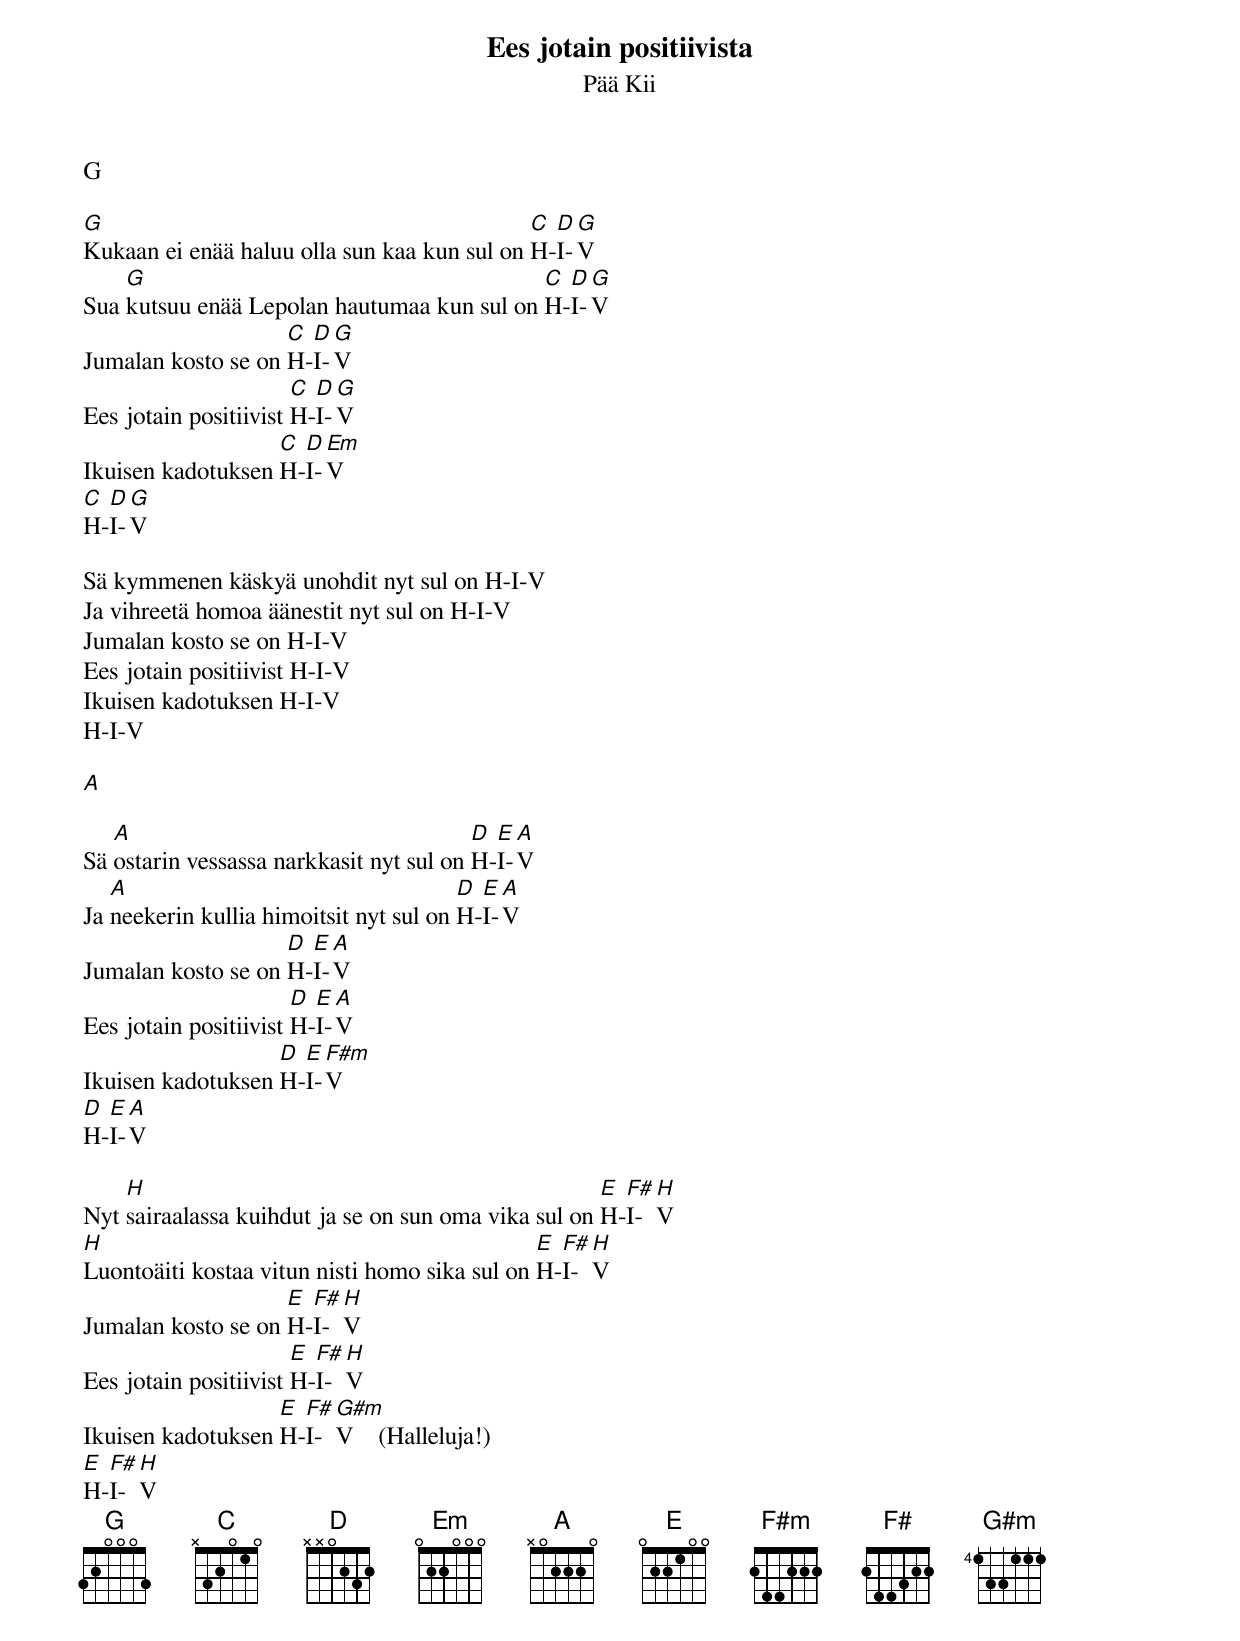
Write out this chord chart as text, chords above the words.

Ees jotain positiivista
Pää Kii

G

G                                            C D G
Kukaan ei enää haluu olla sun kaa kun sul on H-I-V
    G                                       C D G
Sua kutsuu enää Lepolan hautumaa kun sul on H-I-V
                    C D G
Jumalan kosto se on H-I-V
                       C D G
Ees jotain positiivist H-I-V
                   C D Em
Ikuisen kadotuksen H-I-V
C D G
H-I-V

Sä kymmenen käskyä unohdit nyt sul on H-I-V
Ja vihreetä homoa äänestit nyt sul on H-I-V
Jumalan kosto se on H-I-V
Ees jotain positiivist H-I-V
Ikuisen kadotuksen H-I-V
H-I-V

A

   A                                     D E A
Sä ostarin vessassa narkkasit nyt sul on H-I-V
   A                                    D E A
Ja neekerin kullia himoitsit nyt sul on H-I-V
                    D E A
Jumalan kosto se on H-I-V
                       D E A
Ees jotain positiivist H-I-V
                   D E F#m
Ikuisen kadotuksen H-I-V
D E A
H-I-V

    H                                                E F# H
Nyt sairaalassa kuihdut ja se on sun oma vika sul on H-I- V
H                                              E F# H
Luontoäiti kostaa vitun nisti homo sika sul on H-I- V
                    E F# H
Jumalan kosto se on H-I- V
                       E F# H
Ees jotain positiivist H-I- V
                   E F# G#m
Ikuisen kadotuksen H-I- V    (Halleluja!)
E F# H
H-I- V
